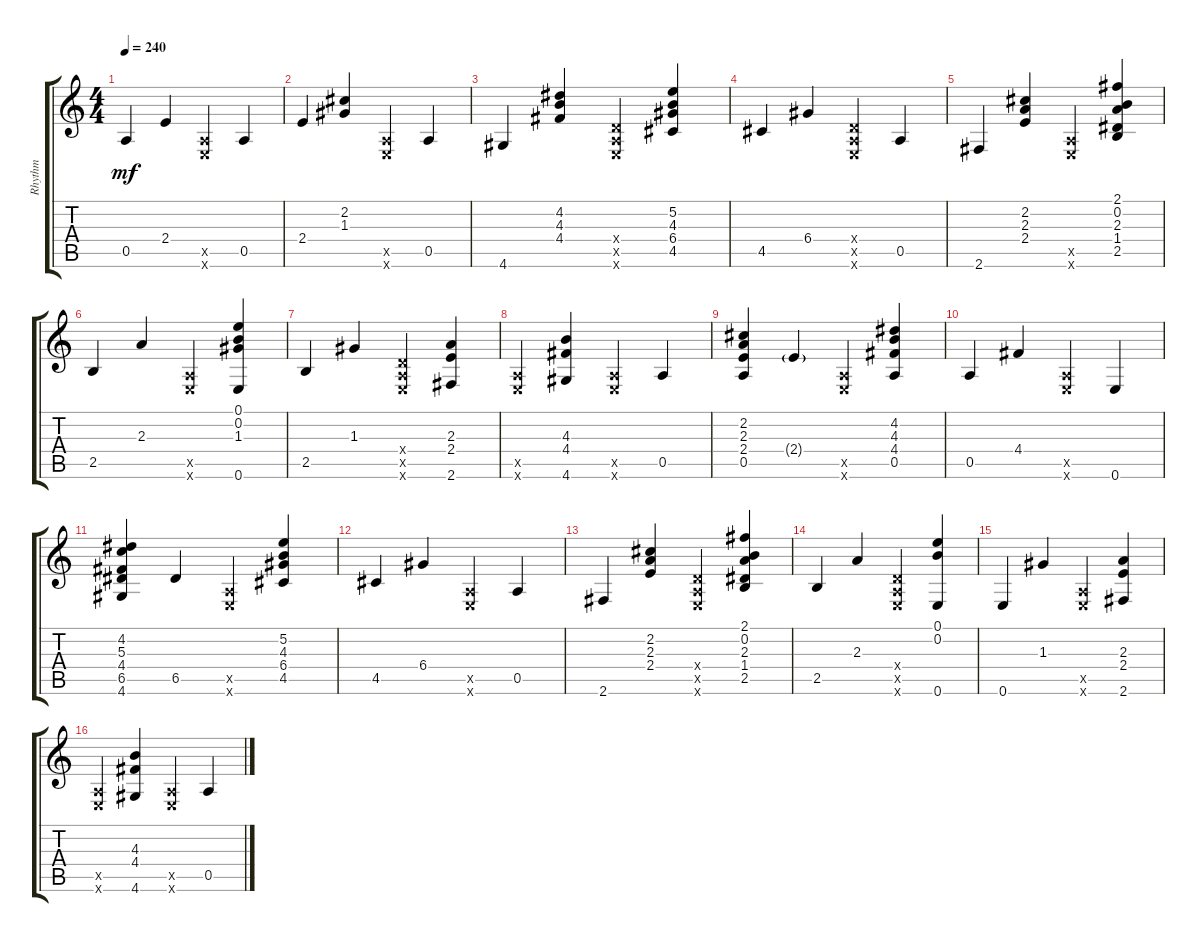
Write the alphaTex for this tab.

\track ("Rhythm" "Rhythm") {instrument acousticguitarsteel}
\staff {score tabs}
\tuning (E4 B3 G3 D3 A2 E2) {hide}
\ts (4 4)
\tempo 240
\clef g2
\ks c
0.5.4{dy mf} 2.4.4 (0.5{x} 0.6{x}).4 0.5.4 |
2.4.4 (2.2 1.3).4 (0.5{x} 0.6{x}).4 0.5.4 |
4.6.4 (4.2 4.3 4.4).4 (0.4{x} 0.5{x} 0.6{x}).4 (5.2 4.3 6.4 4.5).4 |
4.5.4 6.4.4 (0.4{x} 0.5{x} 0.6{x}).4 0.5.4 |
2.6.4 (2.2 2.3 2.4).4 (0.5{x} 0.6{x}).4 (2.1 0.2 2.3 1.4 2.5).4 |
2.5.4 2.3.4 (0.5{x} 0.6{x}).4 (0.1 0.2 1.3 0.6).4 |
2.5.4 1.3.4 (0.4{x} 0.5{x} 0.6{x}).4 (2.3 2.4 2.6).4 |
(0.5{x} 0.6{x}).4 (4.3 4.4 4.6).4 (0.5{x} 0.6{x}).4 0.5.4 |
(2.2 2.3 2.4 0.5).4 2.4{g}.4 (0.5{x} 0.6{x}).4 (4.2 4.3 4.4 0.5).4 |
0.5.4 4.4.4 (0.5{x} 0.6{x}).4 0.6.4 |
(4.2 5.3 4.4 6.5 4.6).4 6.5.4 (0.5{x} 0.6{x}).4 (5.2 4.3 6.4 4.5).4 |
4.5.4 6.4.4 (0.5{x} 0.6{x}).4 0.5.4 |
2.6.4 (2.2 2.3 2.4).4 (0.4{x} 0.5{x} 0.6{x}).4 (2.1 0.2 2.3 1.4 2.5).4 |
2.5.4 2.3.4 (0.4{x} 0.5{x} 0.6{x}).4 (0.1 0.2 0.6).4 |
0.6.4 1.3.4 (0.5{x} 0.6{x}).4 (2.3 2.4 2.6).4 |
(0.5{x} 0.6{x}).4 (4.3 4.4 4.6).4 (0.5{x} 0.6{x}).4 0.5.4
